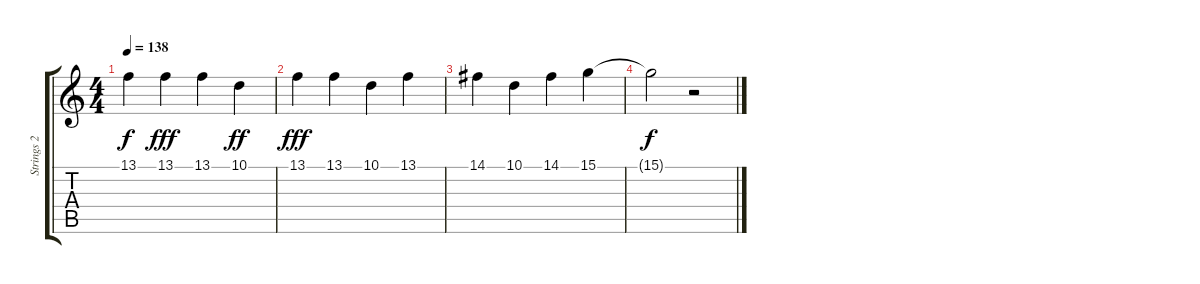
\track ("Strings 2" "Strings 2") {instrument stringensemble2}
\staff {score tabs}
\tuning (E4 B3 G3 D3 A2 E2) {hide}
\ts (4 4)
\tempo 138
\clef g2
\ks c
13.1{t}.4{dy f} 13.1.4{dy fff} 13.1.4 10.1.4{dy ff} |
13.1.4{dy fff} 13.1.4 10.1.4 13.1.4 |
14.1.4 10.1.4 14.1.4 15.1.4 |
15.1{t}.2{dy f} r.2
